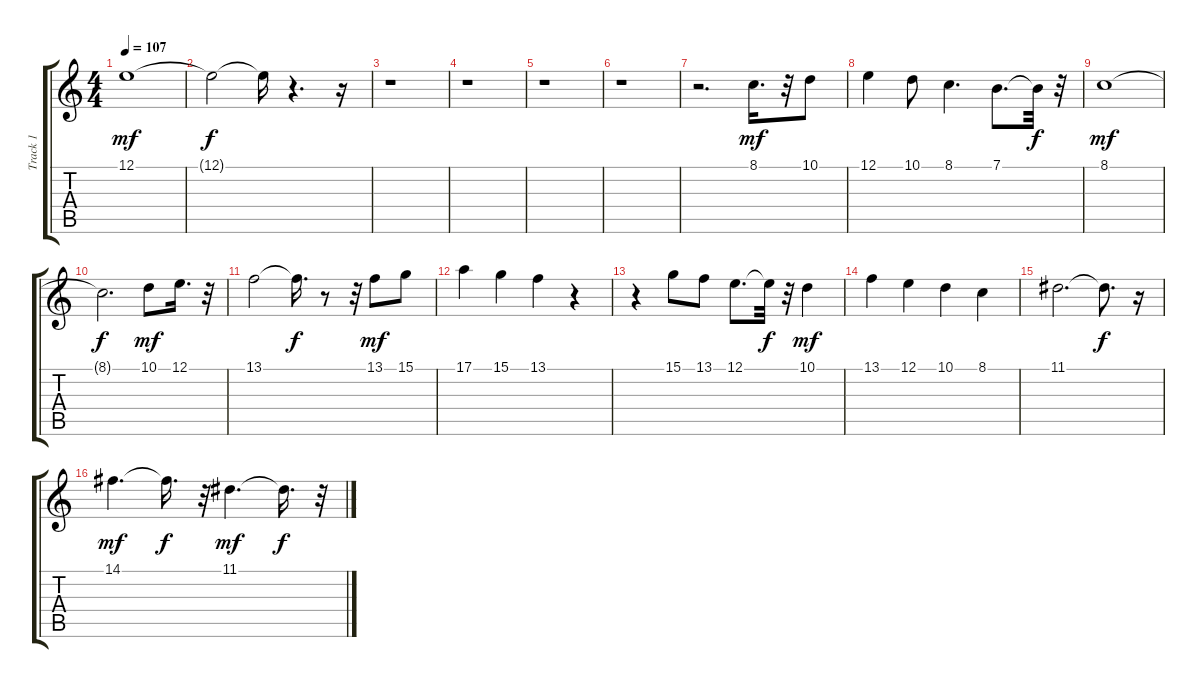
\track ("Track 1" "Track 1") {instrument flute}
\staff {score tabs}
\tuning (E4 B3 G3 D3 A2 E2) {hide}
\ts (4 4)
\tempo 107
\clef g2
\ks c
12.1.1{dy mf} |
12.1{t}.2{dy f} 12.1{t}.16 r.4{d} r.16 |
r.1 |
r.1 |
r.1 |
r.1 |
r.2{d} 8.1.16{d dy mf} r.32 10.1.8 |
12.1.4 10.1.8 8.1.4{d} 7.1.8{d} 7.1{t}.32{dy f} r.32 |
8.1.1{dy mf} |
8.1{t}.2{d dy f} 10.1.8{dy mf} 12.1.16{d} r.32 |
13.1.2 13.1{t}.16{d dy f} r.8 r.32 13.1.8{dy mf} 15.1.8 |
17.1.4 15.1.4 13.1.4 r.4 |
r.4 15.1.8 13.1.8 12.1.8{d} 12.1{t}.32{dy f} r.32 10.1.4{dy mf} |
13.1.4 12.1.4 10.1.4 8.1.4 |
11.1.2{d} 11.1{t}.8{d dy f} r.16 |
14.1.4{d dy mf} 14.1{t}.16{d dy f} r.32 11.1.4{d dy mf} 11.1{t}.16{d dy f} r.32
